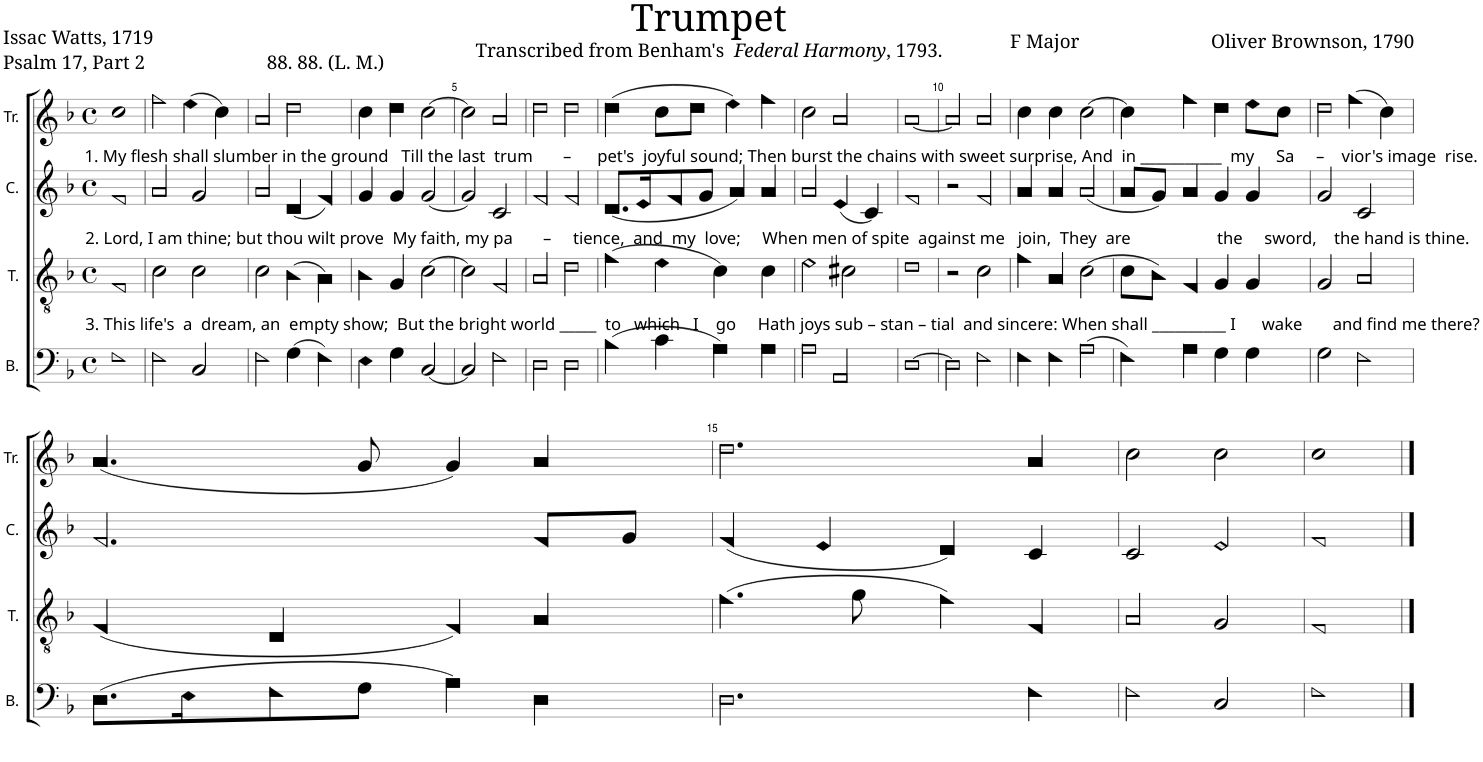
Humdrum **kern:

**kern	**kern	**kern	**kern
*part4	*part3	*part2	*part1
*staff4	*staff3	*staff2	*staff1
*I"B.	*I"T.	*I"C.	*I"Tr.
*I'B.	*I'T.	*I'C.	*I'Tr.
*clefF4	*clefGv2	*clefG2	*clefG2
*k[b-]	*k[b-]	*k[b-]	*k[b-]
*M4/4	*M4/4	*M4/4	*M4/4
*met(c)	*met(c)	*met(c)	*met(c)
=1	=1	=1	=1
!	!	!	!LO:TX:b:t=1. My flesh shall slumber in the ground   Till the last  trum       –      pet's  joyful sound; Then burst the chains with sweet surprise, And  in ___________  my     Sa     –    vior's image  rise.
!	!	!LO:TX:b:t=2. Lord, I am thine; but thou wilt prove  My faith, my pa       –     tience,  and  my  love;     When men of spite  against me   join,  They  are                    the     sword,    the hand is thine.	!
!	!LO:TX:b:t=3. This life's  a  dream, an  empty show;  But the bright world _____  to   which   I    go     Hath joys sub – stan – tial  and sincere&colon; When shall __________ I      wake       and find me there?	!	!
1F!	1F!	1f!	1cc!
=2	=2	=2	=2
2F!\	2c!\	2a!/	2ff!\
2C!/	2c!\	2g!/	(4ee!\
.	.	.	4cc!\)
=3	=3	=3	=3
2F!\	2c!\	2a!/	2a!/
(4G!\	(4B-!\	(4d!/	2dd!\
4F!\)	4A!\)	4f!/)	.
=4	=4	=4	=4
4E!\	4B-!\	4g!/	4cc!\
4G!\	4G!/	4g!/	4dd!\
[2C!/	[2c!\	[2g!/	[2cc!\
=5	=5	=5	=5
2C!/]	2c!\]	2g!/]	2cc!\]
2F!\	2F!/	2c!/	2a!/
=6	=6	=6	=6
2D!\	2A!/	2f!/	2dd!\
2D!\	2d!\	2f!/	2dd!\
=7	=7	=7	=7
(4B-!\	(4f!\	(8.d!/L	(4dd!\
.	.	16e!/K	.
4c!\	4e!\	8f!/	8cc!\L
.	.	8g!/J	8dd!\J
4A!\)	4c!\)	4a!/)	4ee!\)
4A!\	4c!\	4a!/	4ff!\
=8	=8	=8	=8
2A!\	2e!\	2a!/	2cc!\
2AA!/	2c#X!\	(4e!/	2a!/
.	.	4c!/)	.
=9	=9	=9	=9
[1D!	1d!	1f!	[1a!
=10	=10	=10	=10
2D!\]	2r	2r	2a!/]
2F!\	2c!\	2f!/	2a!/
=11	=11	=11	=11
4F!\	4f!\	4a!/	4cc!\
4F!\	4A!/	4a!/	4cc!\
(2A!\	(2c!\	(2a!/	[2cc!\
=12	=12	=12	=12
4F!\)	8c!\L	8a!/L	4cc!\]
.	8B-!\J)	8g!/J)	.
4A!\	4F!/	4a!/	4ff!\
4G!\	4G!/	4g!/	4dd!\
4G!\	4G!/	4g!/	8ee!\L
.	.	.	8cc!\J
=13	=13	=13	=13
2G!\	2G!/	2g!/	2dd!\
2F!\	2A!/	2c!/	(4ff!\
.	.	.	4cc!\)
!!LO:LB:g=z
=14	=14	=14	=14
(8.D!\L	(4F!/	2.f!/	(4.a!/
16E!\K	.	.	.
8F!\	4D!/	.	.
8G!\J	.	.	8g!/
4A!\)	4F!/)	.	4g!/)
4D!\	4A!/	8f!/L	4a!/
.	.	8g!/J	.
=15	=15	=15	=15
2.D!\	(4.f!\	(4f!/	2.dd!\
.	.	4e!/	.
.	8g!\	.	.
.	4f!\)	4d!/)	.
4F!\	4F!/	4c!/	4a!/
=16	=16	=16	=16
2F!\	2A!/	2c!/	2cc!\
2C!/	2G!/	2e!/	2cc!\
=17	=17	=17	=17
1F!	1F!	1f!	1cc!
==	==	==	==
*-	*-	*-	*-
